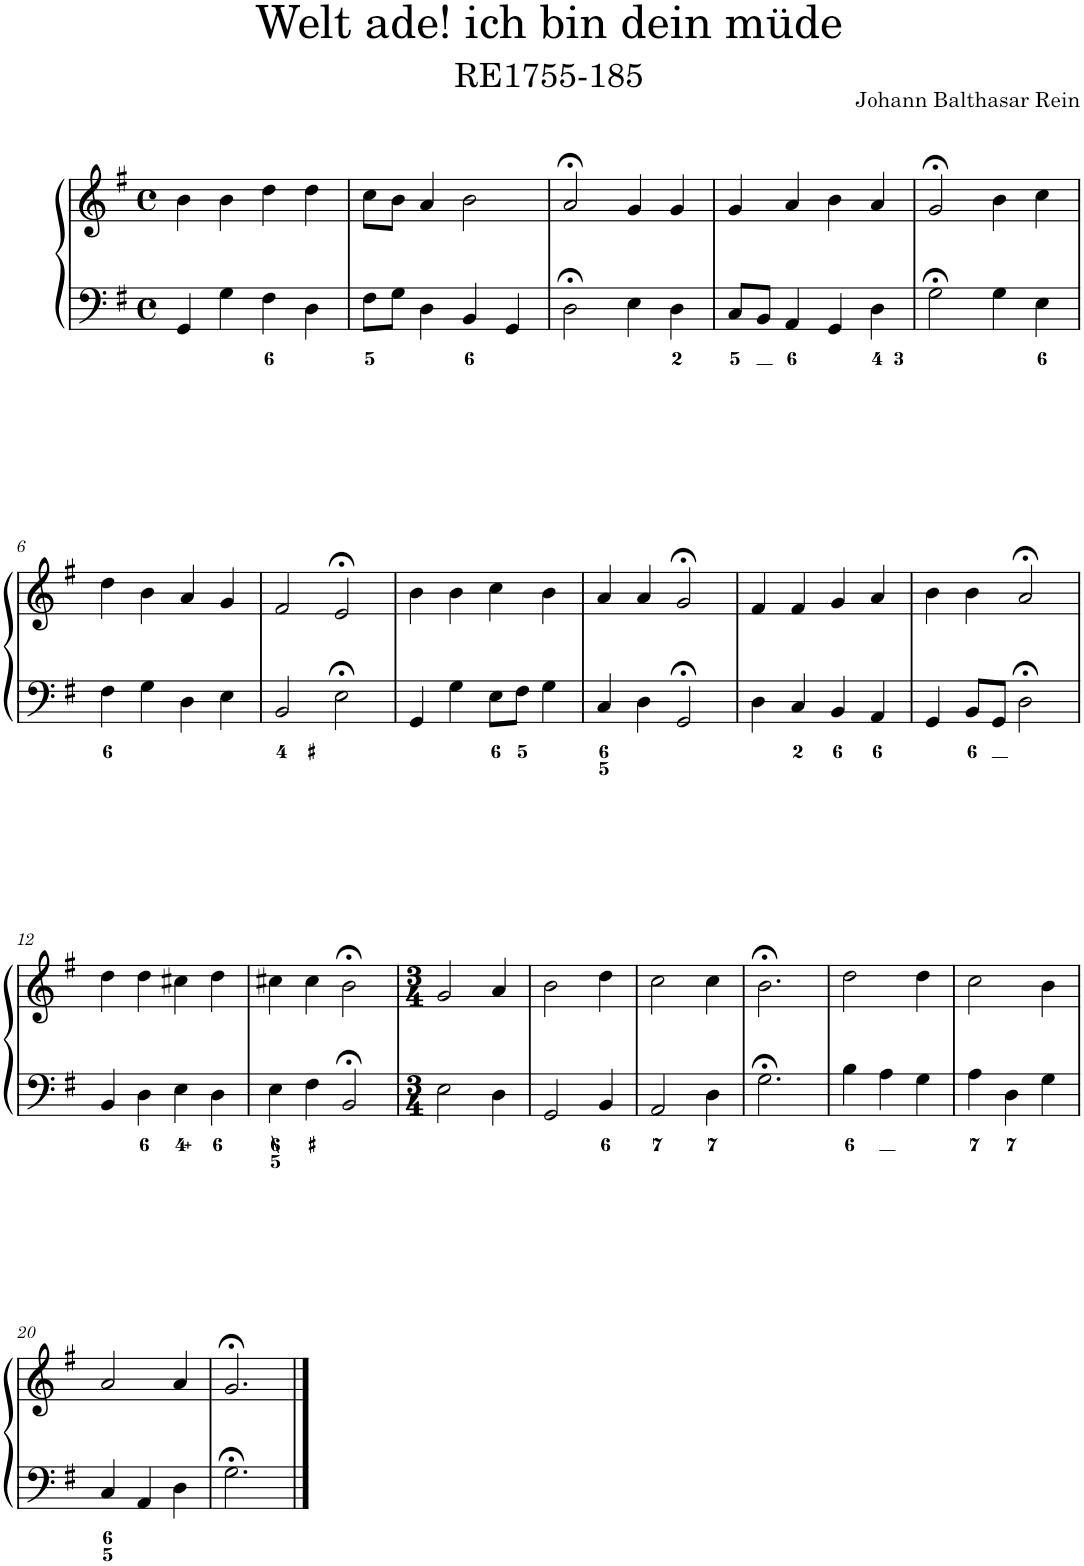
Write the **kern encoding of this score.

**kern	**kern
*part1	*part1
*staff2	*staff1
*I"Piano	*
*I'Pno.	*
*clefF4	*clefG2
*k[f#]	*k[f#]
*M4/4	*M4/4
*met(c)	*met(c)
=1	=1
4GG/	4b\
4G\	4b\
4F#\	4dd\
4D\	4dd\
=2	=2
8F#\L	8cc\L
8G\J	8b\J
4D\	4a/
4BB/	2b\
4GG/	.
=3	=3
2D;<\	2a;</
4E\	4g/
4D\	4g/
=4	=4
8C/L	4g/
8BB/J	.
4AA/	4a/
4GG/	4b\
4D\	4a/
=5	=5
2G;<\	2g;</
4G\	4b\
4E\	4cc\
!!LO:LB:g=z
=6	=6
4F#\	4dd\
4G\	4b\
4D\	4a/
4E\	4g/
=7	=7
2BB/	2f#/
2E;<\	2e;</
=8	=8
4GG/	4b\
4G\	4b\
8E\L	4cc\
8F#\J	.
4G\	4b\
=9	=9
4C/	4a/
4D\	4a/
2GG;</	2g;</
=10	=10
4D\	4f#/
4C/	4f#/
4BB/	4g/
4AA/	4a/
=11	=11
4GG/	4b\
8BB/L	4b\
8GG/J	.
2D;<\	2a;</
!!LO:LB:g=z
=12	=12
4BB/	4dd\
4D\	4dd\
4E\	4cc#X\
4D\	4dd\
=13	=13
4E\	4cc#X\
4F#\	4cc#\
2BB;</	2b;<\
=14	=14
*M3/4	*M3/4
2E\	2g/
4D\	4a/
=15	=15
2GG/	2b\
4BB/	4dd\
=16	=16
2AA/	2cc\
4D\	4cc\
=17	=17
2.G;<\	2.b;<\
=18	=18
4B\	2dd\
4A\	.
4G\	4dd\
=19	=19
4A\	2cc\
4D\	.
4G\	4b\
!!LO:LB:g=z
=20	=20
4C/	2a/
4AA/	.
4D\	4a/
=21	=21
2.G;<\	2.g;</
==	==
*-	*-
